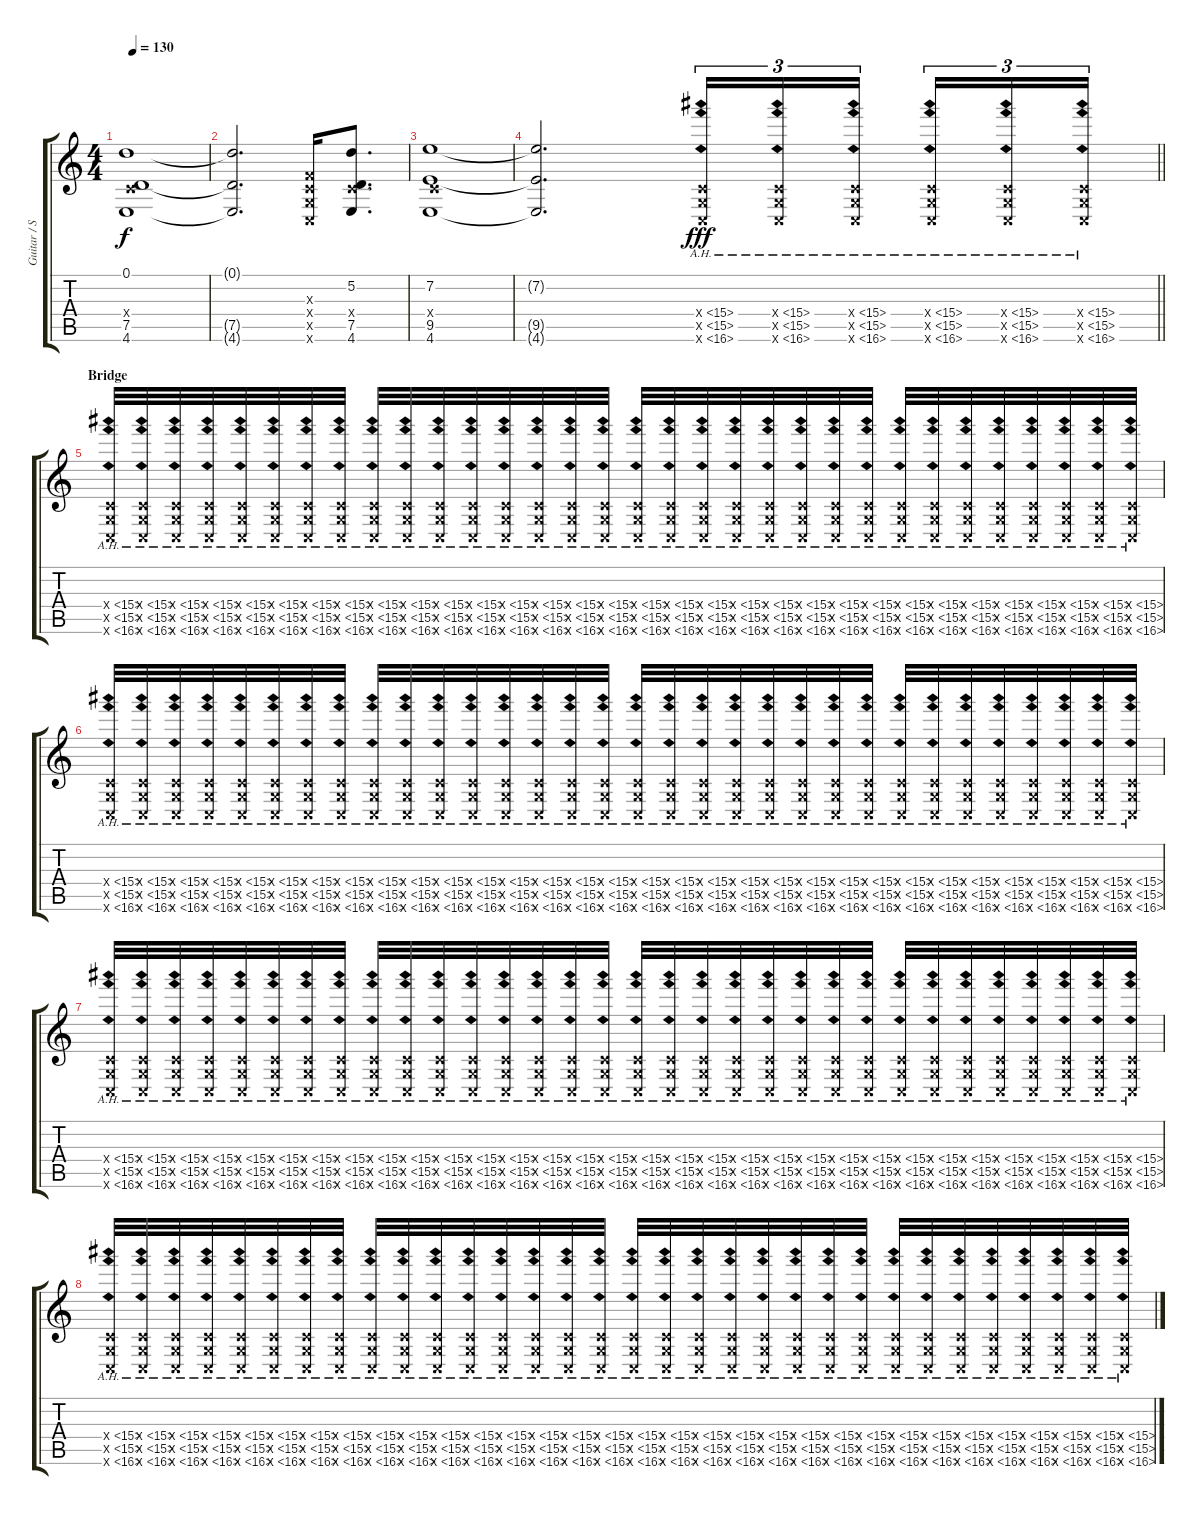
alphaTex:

\track ("Guitar / Stef Carpenter" "Guitar / S") {instrument distortionguitar}
\staff {score tabs}
\tuning (D4 A3 F3 C3 G2 C2) {hide}
\ts (4 4)
\tempo 130
\clef g2
\ks c
(0.1 0.4{x} 7.5 4.6).1{dy f} |
(0.1{t} 7.5{t} 4.6{t}).2{d} (0.3{x} 0.4{x} 0.5{x} 0.6{x}).16 (5.2 0.4{x} 7.5 4.6).8{d} |
(7.2 0.4{x} 9.5 4.6).1 |
\barLineRight lightlight
(7.2{t} 9.5{t} 4.6{t}).2{d} (0.4{ah 15 x} 0.5{ah 15 x} 0.6{ah 16 x}).16{tu (3 2) dy fff} (0.4{ah 15 x} 0.5{ah 15 x} 0.6{ah 16 x}).16{tu (3 2)} (0.4{ah 15 x} 0.5{ah 15 x} 0.6{ah 16 x}).16{tu (3 2) beam splitsecondary} (0.4{ah 15 x} 0.5{ah 15 x} 0.6{ah 16 x}).16{tu (3 2)} (0.4{ah 15 x} 0.5{ah 15 x} 0.6{ah 16 x}).16{tu (3 2)} (0.4{ah 15 x} 0.5{ah 15 x} 0.6{ah 16 x}).16{tu (3 2)} |
\section ("" "Bridge")
(0.4{ah 15 x} 0.5{ah 15 x} 0.6{ah 16 x}).32 (0.4{ah 15 x} 0.5{ah 15 x} 0.6{ah 16 x}).32 (0.4{ah 15 x} 0.5{ah 15 x} 0.6{ah 16 x}).32 (0.4{ah 15 x} 0.5{ah 15 x} 0.6{ah 16 x}).32 (0.4{ah 15 x} 0.5{ah 15 x} 0.6{ah 16 x}).32 (0.4{ah 15 x} 0.5{ah 15 x} 0.6{ah 16 x}).32 (0.4{ah 15 x} 0.5{ah 15 x} 0.6{ah 16 x}).32 (0.4{ah 15 x} 0.5{ah 15 x} 0.6{ah 16 x}).32 (0.4{ah 15 x} 0.5{ah 15 x} 0.6{ah 16 x}).32 (0.4{ah 15 x} 0.5{ah 15 x} 0.6{ah 16 x}).32 (0.4{ah 15 x} 0.5{ah 15 x} 0.6{ah 16 x}).32 (0.4{ah 15 x} 0.5{ah 15 x} 0.6{ah 16 x}).32 (0.4{ah 15 x} 0.5{ah 15 x} 0.6{ah 16 x}).32 (0.4{ah 15 x} 0.5{ah 15 x} 0.6{ah 16 x}).32 (0.4{ah 15 x} 0.5{ah 15 x} 0.6{ah 16 x}).32 (0.4{ah 15 x} 0.5{ah 15 x} 0.6{ah 16 x}).32 (0.4{ah 15 x} 0.5{ah 15 x} 0.6{ah 16 x}).32 (0.4{ah 15 x} 0.5{ah 15 x} 0.6{ah 16 x}).32 (0.4{ah 15 x} 0.5{ah 15 x} 0.6{ah 16 x}).32 (0.4{ah 15 x} 0.5{ah 15 x} 0.6{ah 16 x}).32 (0.4{ah 15 x} 0.5{ah 15 x} 0.6{ah 16 x}).32 (0.4{ah 15 x} 0.5{ah 15 x} 0.6{ah 16 x}).32 (0.4{ah 15 x} 0.5{ah 15 x} 0.6{ah 16 x}).32 (0.4{ah 15 x} 0.5{ah 15 x} 0.6{ah 16 x}).32 (0.4{ah 15 x} 0.5{ah 15 x} 0.6{ah 16 x}).32 (0.4{ah 15 x} 0.5{ah 15 x} 0.6{ah 16 x}).32 (0.4{ah 15 x} 0.5{ah 15 x} 0.6{ah 16 x}).32 (0.4{ah 15 x} 0.5{ah 15 x} 0.6{ah 16 x}).32 (0.4{ah 15 x} 0.5{ah 15 x} 0.6{ah 16 x}).32 (0.4{ah 15 x} 0.5{ah 15 x} 0.6{ah 16 x}).32 (0.4{ah 15 x} 0.5{ah 15 x} 0.6{ah 16 x}).32 (0.4{ah 15 x} 0.5{ah 15 x} 0.6{ah 16 x}).32 |
(0.4{ah 15 x} 0.5{ah 15 x} 0.6{ah 16 x}).32 (0.4{ah 15 x} 0.5{ah 15 x} 0.6{ah 16 x}).32 (0.4{ah 15 x} 0.5{ah 15 x} 0.6{ah 16 x}).32 (0.4{ah 15 x} 0.5{ah 15 x} 0.6{ah 16 x}).32 (0.4{ah 15 x} 0.5{ah 15 x} 0.6{ah 16 x}).32 (0.4{ah 15 x} 0.5{ah 15 x} 0.6{ah 16 x}).32 (0.4{ah 15 x} 0.5{ah 15 x} 0.6{ah 16 x}).32 (0.4{ah 15 x} 0.5{ah 15 x} 0.6{ah 16 x}).32 (0.4{ah 15 x} 0.5{ah 15 x} 0.6{ah 16 x}).32 (0.4{ah 15 x} 0.5{ah 15 x} 0.6{ah 16 x}).32 (0.4{ah 15 x} 0.5{ah 15 x} 0.6{ah 16 x}).32 (0.4{ah 15 x} 0.5{ah 15 x} 0.6{ah 16 x}).32 (0.4{ah 15 x} 0.5{ah 15 x} 0.6{ah 16 x}).32 (0.4{ah 15 x} 0.5{ah 15 x} 0.6{ah 16 x}).32 (0.4{ah 15 x} 0.5{ah 15 x} 0.6{ah 16 x}).32 (0.4{ah 15 x} 0.5{ah 15 x} 0.6{ah 16 x}).32 (0.4{ah 15 x} 0.5{ah 15 x} 0.6{ah 16 x}).32 (0.4{ah 15 x} 0.5{ah 15 x} 0.6{ah 16 x}).32 (0.4{ah 15 x} 0.5{ah 15 x} 0.6{ah 16 x}).32 (0.4{ah 15 x} 0.5{ah 15 x} 0.6{ah 16 x}).32 (0.4{ah 15 x} 0.5{ah 15 x} 0.6{ah 16 x}).32 (0.4{ah 15 x} 0.5{ah 15 x} 0.6{ah 16 x}).32 (0.4{ah 15 x} 0.5{ah 15 x} 0.6{ah 16 x}).32 (0.4{ah 15 x} 0.5{ah 15 x} 0.6{ah 16 x}).32 (0.4{ah 15 x} 0.5{ah 15 x} 0.6{ah 16 x}).32 (0.4{ah 15 x} 0.5{ah 15 x} 0.6{ah 16 x}).32 (0.4{ah 15 x} 0.5{ah 15 x} 0.6{ah 16 x}).32 (0.4{ah 15 x} 0.5{ah 15 x} 0.6{ah 16 x}).32 (0.4{ah 15 x} 0.5{ah 15 x} 0.6{ah 16 x}).32 (0.4{ah 15 x} 0.5{ah 15 x} 0.6{ah 16 x}).32 (0.4{ah 15 x} 0.5{ah 15 x} 0.6{ah 16 x}).32 (0.4{ah 15 x} 0.5{ah 15 x} 0.6{ah 16 x}).32 |
(0.4{ah 15 x} 0.5{ah 15 x} 0.6{ah 16 x}).32 (0.4{ah 15 x} 0.5{ah 15 x} 0.6{ah 16 x}).32 (0.4{ah 15 x} 0.5{ah 15 x} 0.6{ah 16 x}).32 (0.4{ah 15 x} 0.5{ah 15 x} 0.6{ah 16 x}).32 (0.4{ah 15 x} 0.5{ah 15 x} 0.6{ah 16 x}).32 (0.4{ah 15 x} 0.5{ah 15 x} 0.6{ah 16 x}).32 (0.4{ah 15 x} 0.5{ah 15 x} 0.6{ah 16 x}).32 (0.4{ah 15 x} 0.5{ah 15 x} 0.6{ah 16 x}).32 (0.4{ah 15 x} 0.5{ah 15 x} 0.6{ah 16 x}).32 (0.4{ah 15 x} 0.5{ah 15 x} 0.6{ah 16 x}).32 (0.4{ah 15 x} 0.5{ah 15 x} 0.6{ah 16 x}).32 (0.4{ah 15 x} 0.5{ah 15 x} 0.6{ah 16 x}).32 (0.4{ah 15 x} 0.5{ah 15 x} 0.6{ah 16 x}).32 (0.4{ah 15 x} 0.5{ah 15 x} 0.6{ah 16 x}).32 (0.4{ah 15 x} 0.5{ah 15 x} 0.6{ah 16 x}).32 (0.4{ah 15 x} 0.5{ah 15 x} 0.6{ah 16 x}).32 (0.4{ah 15 x} 0.5{ah 15 x} 0.6{ah 16 x}).32 (0.4{ah 15 x} 0.5{ah 15 x} 0.6{ah 16 x}).32 (0.4{ah 15 x} 0.5{ah 15 x} 0.6{ah 16 x}).32 (0.4{ah 15 x} 0.5{ah 15 x} 0.6{ah 16 x}).32 (0.4{ah 15 x} 0.5{ah 15 x} 0.6{ah 16 x}).32 (0.4{ah 15 x} 0.5{ah 15 x} 0.6{ah 16 x}).32 (0.4{ah 15 x} 0.5{ah 15 x} 0.6{ah 16 x}).32 (0.4{ah 15 x} 0.5{ah 15 x} 0.6{ah 16 x}).32 (0.4{ah 15 x} 0.5{ah 15 x} 0.6{ah 16 x}).32 (0.4{ah 15 x} 0.5{ah 15 x} 0.6{ah 16 x}).32 (0.4{ah 15 x} 0.5{ah 15 x} 0.6{ah 16 x}).32 (0.4{ah 15 x} 0.5{ah 15 x} 0.6{ah 16 x}).32 (0.4{ah 15 x} 0.5{ah 15 x} 0.6{ah 16 x}).32 (0.4{ah 15 x} 0.5{ah 15 x} 0.6{ah 16 x}).32 (0.4{ah 15 x} 0.5{ah 15 x} 0.6{ah 16 x}).32 (0.4{ah 15 x} 0.5{ah 15 x} 0.6{ah 16 x}).32 |
(0.4{ah 15 x} 0.5{ah 15 x} 0.6{ah 16 x}).32 (0.4{ah 15 x} 0.5{ah 15 x} 0.6{ah 16 x}).32 (0.4{ah 15 x} 0.5{ah 15 x} 0.6{ah 16 x}).32 (0.4{ah 15 x} 0.5{ah 15 x} 0.6{ah 16 x}).32 (0.4{ah 15 x} 0.5{ah 15 x} 0.6{ah 16 x}).32 (0.4{ah 15 x} 0.5{ah 15 x} 0.6{ah 16 x}).32 (0.4{ah 15 x} 0.5{ah 15 x} 0.6{ah 16 x}).32 (0.4{ah 15 x} 0.5{ah 15 x} 0.6{ah 16 x}).32 (0.4{ah 15 x} 0.5{ah 15 x} 0.6{ah 16 x}).32 (0.4{ah 15 x} 0.5{ah 15 x} 0.6{ah 16 x}).32 (0.4{ah 15 x} 0.5{ah 15 x} 0.6{ah 16 x}).32 (0.4{ah 15 x} 0.5{ah 15 x} 0.6{ah 16 x}).32 (0.4{ah 15 x} 0.5{ah 15 x} 0.6{ah 16 x}).32 (0.4{ah 15 x} 0.5{ah 15 x} 0.6{ah 16 x}).32 (0.4{ah 15 x} 0.5{ah 15 x} 0.6{ah 16 x}).32 (0.4{ah 15 x} 0.5{ah 15 x} 0.6{ah 16 x}).32 (0.4{ah 15 x} 0.5{ah 15 x} 0.6{ah 16 x}).32 (0.4{ah 15 x} 0.5{ah 15 x} 0.6{ah 16 x}).32 (0.4{ah 15 x} 0.5{ah 15 x} 0.6{ah 16 x}).32 (0.4{ah 15 x} 0.5{ah 15 x} 0.6{ah 16 x}).32 (0.4{ah 15 x} 0.5{ah 15 x} 0.6{ah 16 x}).32 (0.4{ah 15 x} 0.5{ah 15 x} 0.6{ah 16 x}).32 (0.4{ah 15 x} 0.5{ah 15 x} 0.6{ah 16 x}).32 (0.4{ah 15 x} 0.5{ah 15 x} 0.6{ah 16 x}).32 (0.4{ah 15 x} 0.5{ah 15 x} 0.6{ah 16 x}).32 (0.4{ah 15 x} 0.5{ah 15 x} 0.6{ah 16 x}).32 (0.4{ah 15 x} 0.5{ah 15 x} 0.6{ah 16 x}).32 (0.4{ah 15 x} 0.5{ah 15 x} 0.6{ah 16 x}).32 (0.4{ah 15 x} 0.5{ah 15 x} 0.6{ah 16 x}).32 (0.4{ah 15 x} 0.5{ah 15 x} 0.6{ah 16 x}).32 (0.4{ah 15 x} 0.5{ah 15 x} 0.6{ah 16 x}).32 (0.4{ah 15 x} 0.5{ah 15 x} 0.6{ah 16 x}).32
